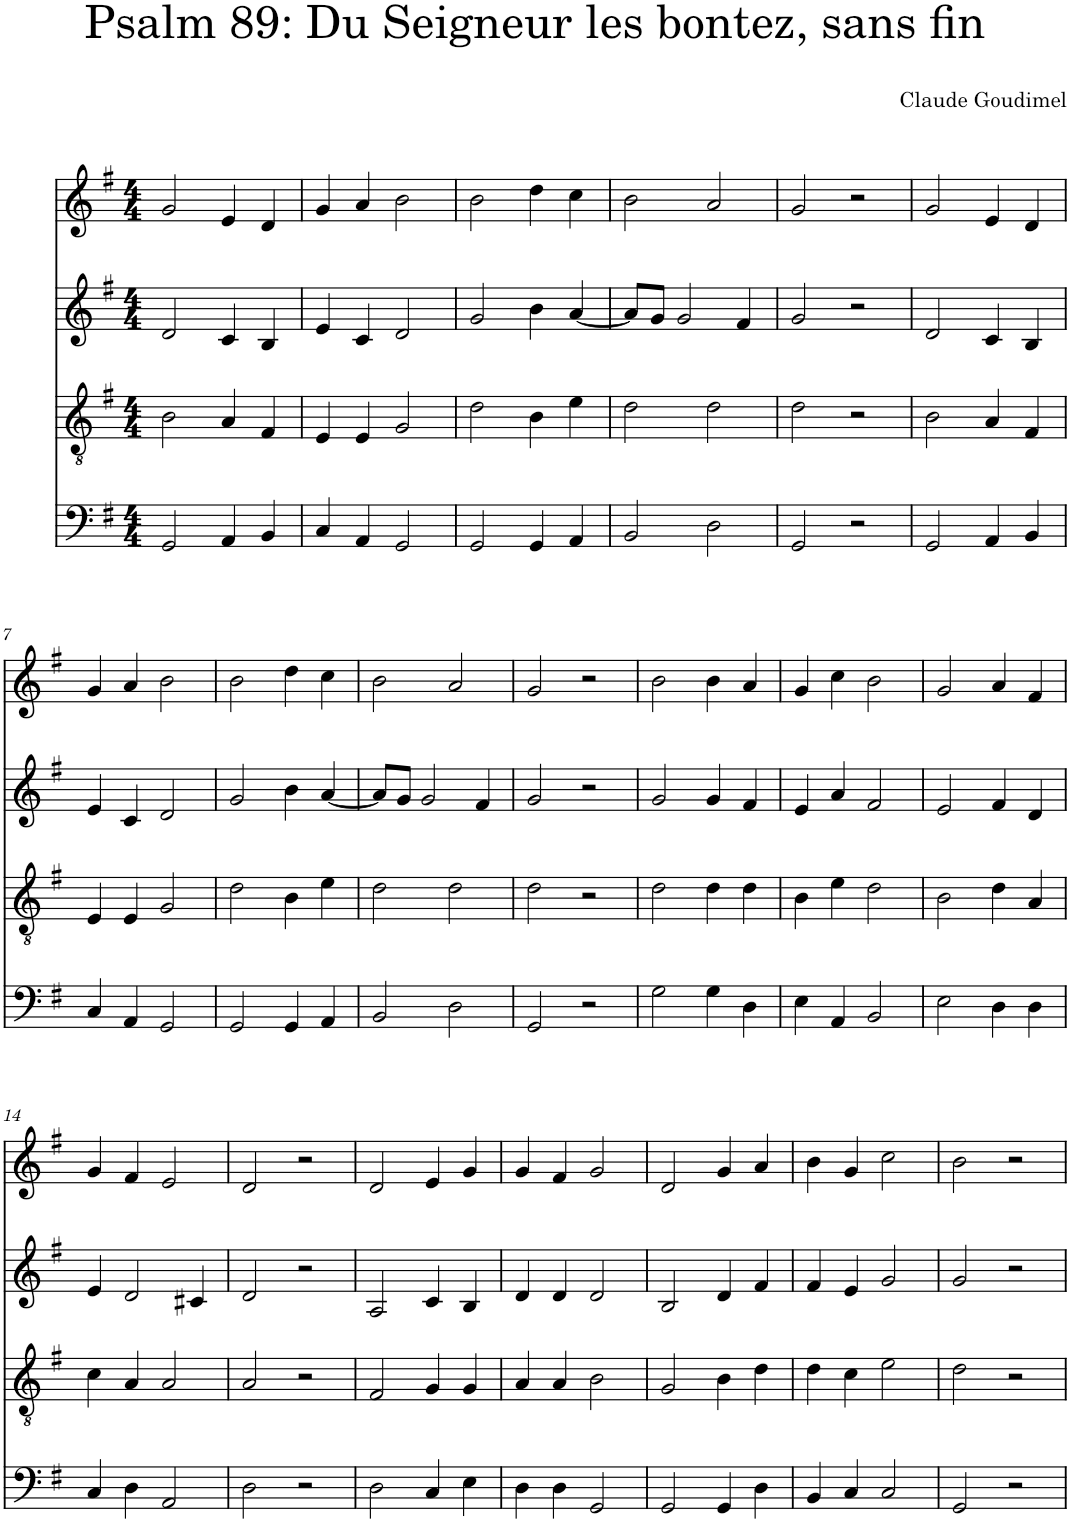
**kern	**kern	**kern	**kern
*part4	*part3	*part2	*part1
*staff4	*staff3	*staff2	*staff1
*I"Piano	*I"Piano	*I"Piano	*I"Piano
*I'Pno	*I'Pno	*I'Pno	*I'Pno
*clefF4	*clefGv2	*clefG2	*clefG2
*k[f#]	*k[f#]	*k[f#]	*k[f#]
*M4/4	*M4/4	*M4/4	*M4/4
=1	=1	=1	=1
2GG/	2B\	2d/	2g/
4AA/	4A/	4c/	4e/
4BB/	4F#/	4B/	4d/
=2	=2	=2	=2
4C/	4E/	4e/	4g/
4AA/	4E/	4c/	4a/
2GG/	2G/	2d/	2b\
=3	=3	=3	=3
2GG/	2d\	2g/	2b\
4GG/	4B\	4b\	4dd\
4AA/	4e\	[4a/	4cc\
=4	=4	=4	=4
2BB/	2d\	8a/L]	2b\
.	.	8g/J	.
.	.	2g/	.
2D\	2d\	.	2a/
.	.	4f#/	.
=5	=5	=5	=5
2GG/	2d\	2g/	2g/
2r	2r	2r	2r
=6	=6	=6	=6
2GG/	2B\	2d/	2g/
4AA/	4A/	4c/	4e/
4BB/	4F#/	4B/	4d/
!!LO:LB:g=z
=7	=7	=7	=7
4C/	4E/	4e/	4g/
4AA/	4E/	4c/	4a/
2GG/	2G/	2d/	2b\
=8	=8	=8	=8
2GG/	2d\	2g/	2b\
4GG/	4B\	4b\	4dd\
4AA/	4e\	[4a/	4cc\
=9	=9	=9	=9
2BB/	2d\	8a/L]	2b\
.	.	8g/J	.
.	.	2g/	.
2D\	2d\	.	2a/
.	.	4f#/	.
=10	=10	=10	=10
2GG/	2d\	2g/	2g/
2r	2r	2r	2r
=11	=11	=11	=11
2G\	2d\	2g/	2b\
4G\	4d\	4g/	4b\
4D\	4d\	4f#/	4a/
=12	=12	=12	=12
4E\	4B\	4e/	4g/
4AA/	4e\	4a/	4cc\
2BB/	2d\	2f#/	2b\
=13	=13	=13	=13
2E\	2B\	2e/	2g/
4D\	4d\	4f#/	4a/
4D\	4A/	4d/	4f#/
!!LO:LB:g=z
=14	=14	=14	=14
4C/	4c\	4e/	4g/
4D\	4A/	2d/	4f#/
2AA/	2A/	.	2e/
.	.	4c#X/	.
=15	=15	=15	=15
2D\	2A/	2d/	2d/
2r	2r	2r	2r
=16	=16	=16	=16
2D\	2F#/	2A/	2d/
4C/	4G/	4c/	4e/
4E\	4G/	4B/	4g/
=17	=17	=17	=17
4D\	4A/	4d/	4g/
4D\	4A/	4d/	4f#/
2GG/	2B\	2d/	2g/
=18	=18	=18	=18
2GG/	2G/	2B/	2d/
4GG/	4B\	4d/	4g/
4D\	4d\	4f#/	4a/
=19	=19	=19	=19
4BB/	4d\	4f#/	4b\
4C/	4c\	4e/	4g/
2C/	2e\	2g/	2cc\
=20	=20	=20	=20
2GG/	2d\	2g/	2b\
2r	2r	2r	2r
=	=	=	=
*-	*-	*-	*-
